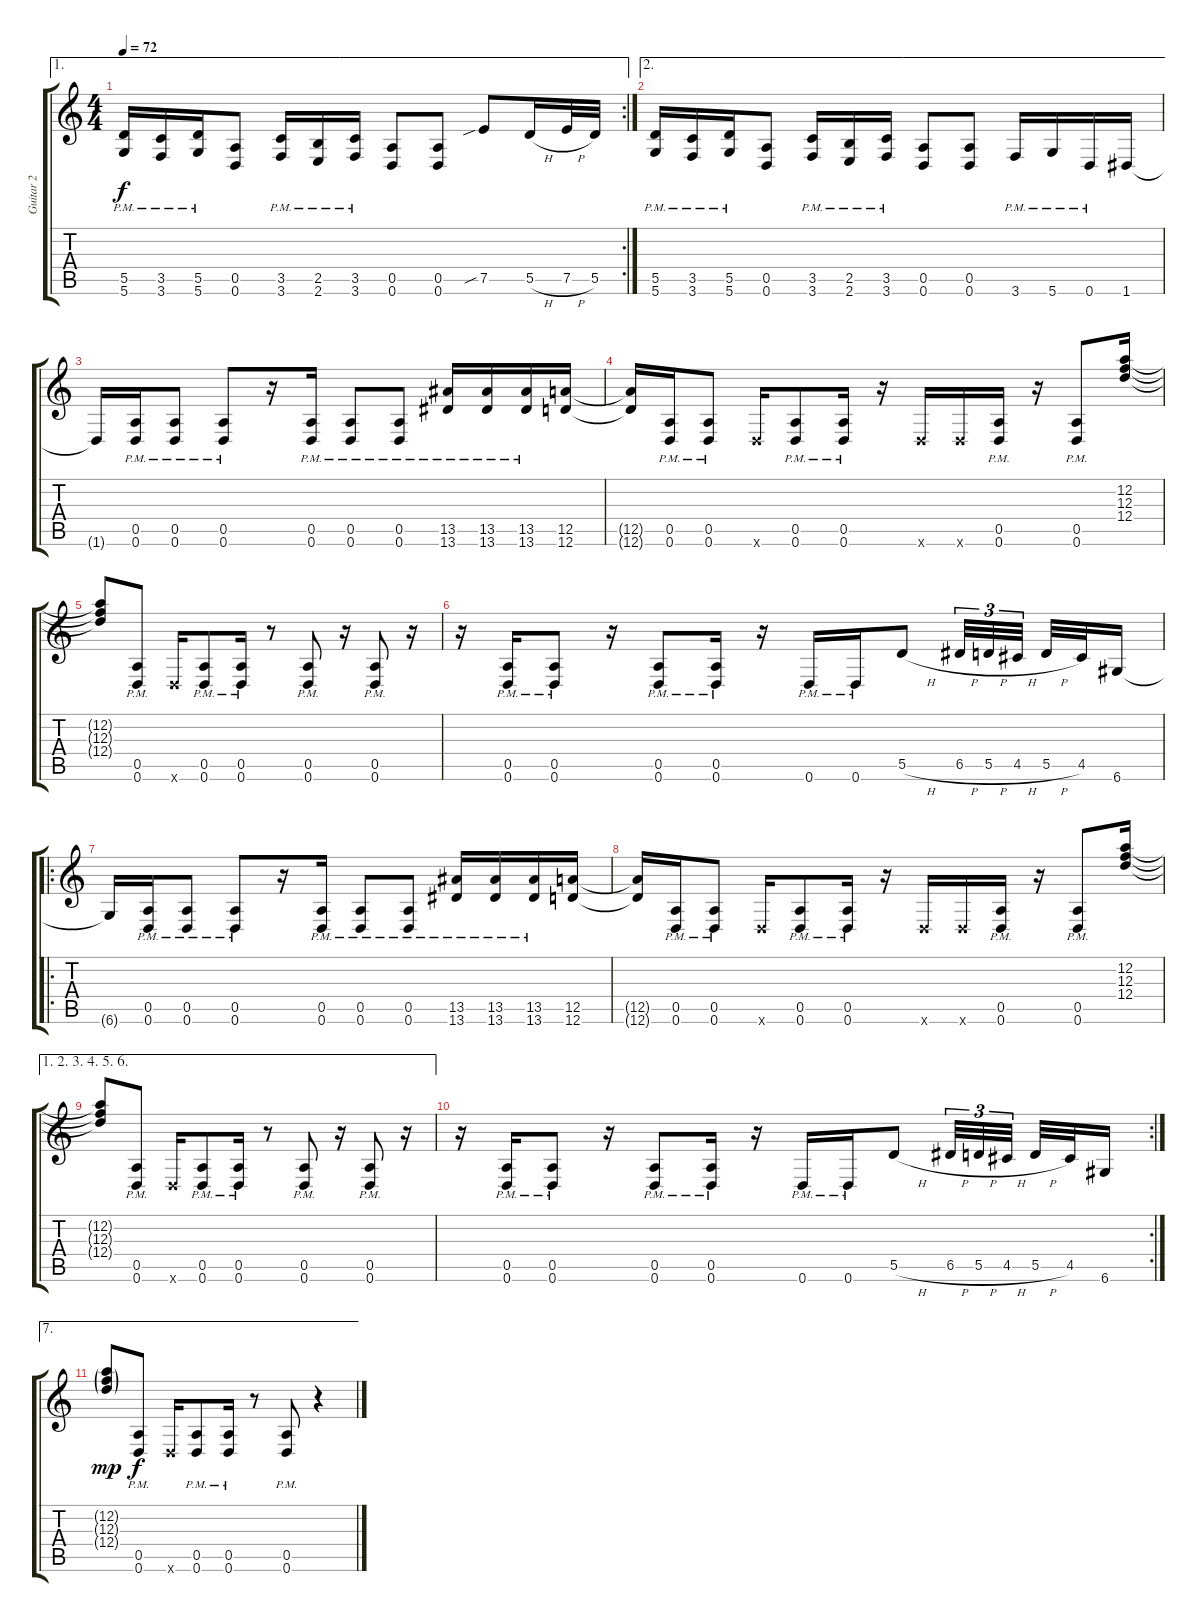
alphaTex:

\track ("Guitar 2" "Guitar 2") {instrument overdrivenguitar}
\staff {score tabs}
\tuning (E4 A3 F3 D3 A2 D2) {hide}
\ae 1
\rc 2
\ts (4 4)
\tempo 72
\clef g2
\ks c
(5.5{pm} 5.6{pm}).16{dy f} (3.5{pm} 3.6{pm}).16 (5.5{pm} 5.6{pm}).16 (0.5 0.6).8 (3.5{pm} 3.6{pm}).16 (2.5{pm} 2.6{pm}).16 (3.5{pm} 3.6{pm}).16 (0.5 0.6).8 (0.5 0.6).8 7.5{sib}.8 5.5{h}.16 7.5{h}.32 5.5.32 |
\ae 2
(5.5{pm} 5.6{pm}).16{instrument distortionguitar} (3.5{pm} 3.6{pm}).16 (5.5{pm} 5.6{pm}).16 (0.5 0.6).8 (3.5{pm} 3.6{pm}).16 (2.5{pm} 2.6{pm}).16 (3.5{pm} 3.6{pm}).16 (0.5 0.6).8 (0.5 0.6).8 3.6{pm}.16 5.6{pm}.16 0.6{pm}.16 1.6.16 |
1.6{t}.16 (0.5{pm} 0.6{pm}).16 (0.5{pm} 0.6{pm}).8 (0.5{pm} 0.6{pm}).8 r.16 (0.5{pm} 0.6{pm}).16 (0.5{pm} 0.6{pm}).8 (0.5{pm} 0.6{pm}).8 (13.5{pm} 13.6{pm}).16 (13.5{pm} 13.6{pm}).16 (13.5{pm} 13.6{pm}).16 (12.5 12.6).16 |
(12.5{t} 12.6{t}).16 (0.5{pm} 0.6{pm}).16 (0.5{pm} 0.6{pm}).8 0.6{x}.16 (0.5{pm} 0.6{pm}).8 (0.5{pm} 0.6{pm}).16 r.16 0.6{x}.16 0.6{x}.16 (0.5{pm} 0.6{pm}).16 r.16 (0.5{pm} 0.6{pm}).8 (12.2 12.3 12.4).16 |
(12.2{t} 12.3{t} 12.4{t}).8 (0.5{pm} 0.6{pm}).8 0.6{x}.16 (0.5{pm} 0.6{pm}).8 (0.5{pm} 0.6{pm}).16 r.8 (0.5{pm} 0.6{pm}).8 r.16 (0.5{pm} 0.6{pm}).8 r.16 |
r.16 (0.5{pm} 0.6{pm}).16 (0.5{pm} 0.6{pm}).8 r.16 (0.5{pm} 0.6{pm}).8 (0.5{pm} 0.6{pm}).16 r.16 0.6{pm}.16 0.6{pm}.16 5.5{h}.8 6.5{h}.32{tu (3 2)} 5.5{h}.32{tu (3 2)} 4.5{h}.32{tu (3 2) beam splitsecondary} 5.5{h}.32 4.5.32 6.6.16 |
\ro
6.6{t}.16 (0.5{pm} 0.6{pm}).16 (0.5{pm} 0.6{pm}).8 (0.5{pm} 0.6{pm}).8 r.16 (0.5{pm} 0.6{pm}).16 (0.5{pm} 0.6{pm}).8 (0.5{pm} 0.6{pm}).8 (13.5{pm} 13.6{pm}).16 (13.5{pm} 13.6{pm}).16 (13.5{pm} 13.6{pm}).16 (12.5 12.6).16 |
(12.5{t} 12.6{t}).16 (0.5{pm} 0.6{pm}).16 (0.5{pm} 0.6{pm}).8 0.6{x}.16 (0.5{pm} 0.6{pm}).8 (0.5{pm} 0.6{pm}).16 r.16 0.6{x}.16 0.6{x}.16 (0.5{pm} 0.6{pm}).16 r.16 (0.5{pm} 0.6{pm}).8 (12.2 12.3 12.4).16 |
\ae (1 2 3 4 5 6)
(12.2{t} 12.3{t} 12.4{t}).8 (0.5{pm} 0.6{pm}).8 0.6{x}.16 (0.5{pm} 0.6{pm}).8 (0.5{pm} 0.6{pm}).16 r.8 (0.5{pm} 0.6{pm}).8 r.16 (0.5{pm} 0.6{pm}).8 r.16 |
\rc 2
r.16 (0.5{pm} 0.6{pm}).16 (0.5{pm} 0.6{pm}).8 r.16 (0.5{pm} 0.6{pm}).8 (0.5{pm} 0.6{pm}).16 r.16 0.6{pm}.16 0.6{pm}.16 5.5{h}.8 6.5{h}.32{tu (3 2)} 5.5{h}.32{tu (3 2)} 4.5{h}.32{tu (3 2) beam splitsecondary} 5.5{h}.32 4.5.32 6.6.16 |
\ae 7
(12.2{g} 12.3{g} 12.4{g}).8{dy mp} (0.5{pm} 0.6{pm}).8{dy f} 0.6{x}.16 (0.5{pm} 0.6{pm}).8 (0.5{pm} 0.6{pm}).16 r.8 (0.5{pm} 0.6{pm}).8 r.4
